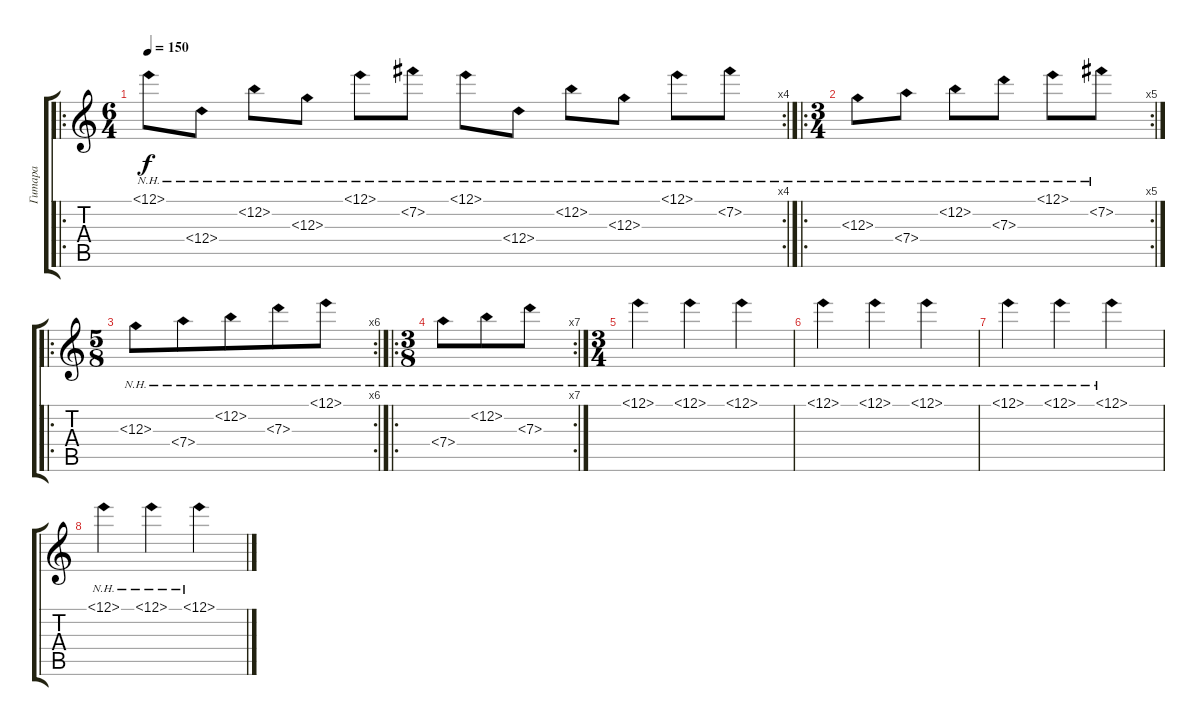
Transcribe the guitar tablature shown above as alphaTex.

\track ("Гитара" "Гитара") {instrument acousticguitarnylon}
\staff {score tabs}
\tuning (E4 B3 G3 D3 A2 E2) {hide}
\ro
\rc 4
\ts (6 4)
\tempo 150
\clef g2
\ks c
12.1{nh}.8{dy f} 6.4{nh}.8 12.2{nh}.8 6.3{nh}.8 12.1{nh}.8 7.2{nh}.8 12.1{nh}.8 6.4{nh}.8 12.2{nh}.8 6.3{nh}.8 12.1{nh}.8 7.2{nh}.8 |
\ro
\rc 5
\ts (3 4)
12.3{nh}.8 7.4{nh}.8 12.2{nh}.8 7.3{nh}.8 12.1{nh}.8 7.2{nh}.8 |
\ro
\rc 6
\ts (5 8)
12.3{nh}.8 7.4{nh}.8 12.2{nh}.8{beam merge} 7.3{nh}.8 12.1{nh}.8 |
\ro
\rc 7
\ts (3 8)
7.4{nh}.8 12.2{nh}.8{beam merge} 7.3{nh}.8 |
\ts (3 4)
12.1{nh}.4 12.1{nh}.4 12.1{nh}.4 |
12.1{nh}.4{volume 0} 12.1{nh}.4 12.1{nh}.4 |
12.1{nh}.4 12.1{nh}.4 12.1{nh}.4 |
12.1{nh}.4 12.1{nh}.4 12.1{nh}.4
